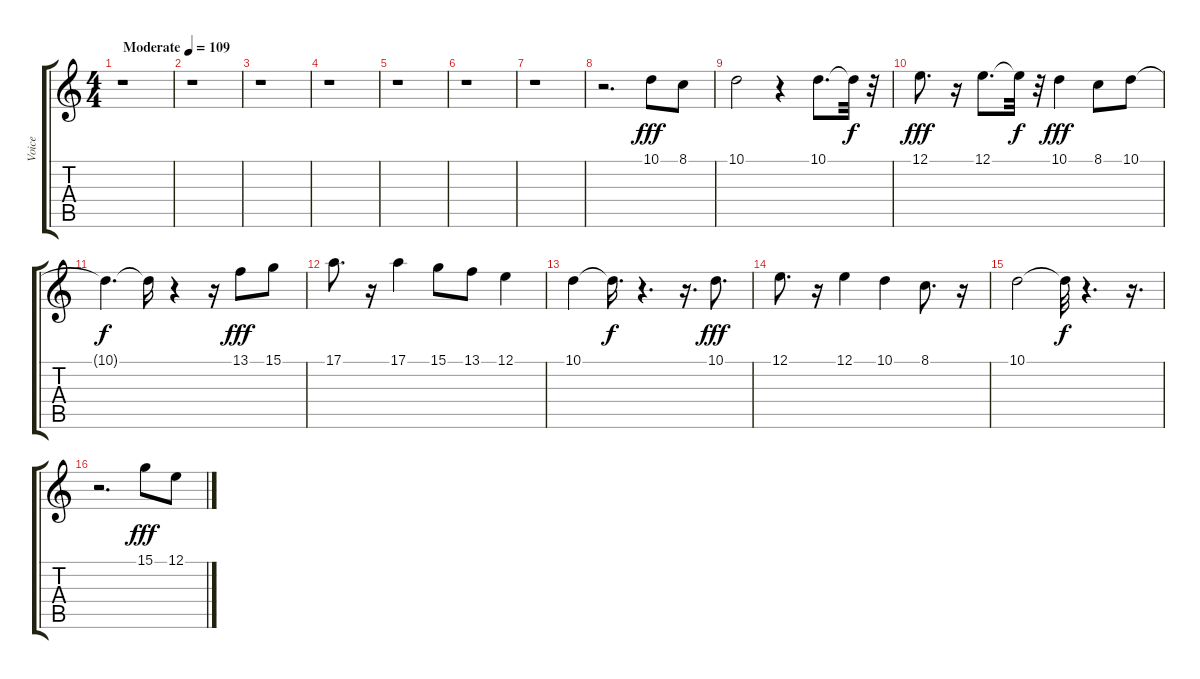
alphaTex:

\track ("Voice" "Voice") {instrument trumpet}
\staff {score tabs}
\tuning (E4 B3 G3 D3 A2 E2) {hide}
\ts (4 4)
\tempo (109 "Moderate")
\clef g2
\ks c
r.1{dy fff instrument trumpet} |
r.1 |
r.1 |
r.1 |
r.1 |
r.1 |
r.1 |
r.2{d} 10.1.8{volume 12} 8.1.8 |
10.1.2 r.4 10.1.8{d} 10.1{t}.32{dy f} r.32 |
12.1.8{d dy fff} r.16 12.1.8{d} 12.1{t}.32{dy f} r.32 10.1.4{dy fff} 8.1.8 10.1.8 |
10.1{t}.4{d dy f} 10.1{t}.16 r.4 r.16 13.1.8{dy fff} 15.1.8 |
17.1.8{d} r.16 17.1.4 15.1.8 13.1.8 12.1.4 |
10.1.4 10.1{t}.16{d dy f} r.4{d} r.16{d} 10.1.8{d dy fff} |
12.1.8{d} r.16 12.1.4 10.1.4 8.1.8{d} r.16 |
10.1.2 10.1{t}.32{dy f} r.4{d} r.16{d} |
r.2{d} 15.1.8{dy fff} 12.1.8
